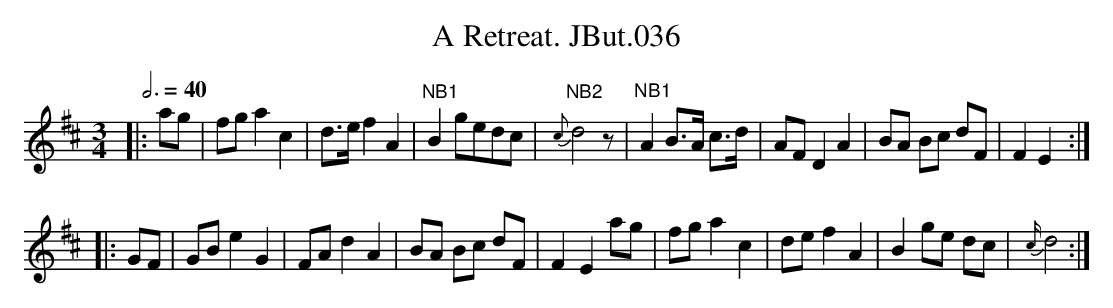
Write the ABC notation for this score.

X:1
T:Retreat. JBut.036, A
M:3/4
L:1/8
Q:3/4=40
K:D
|:ag|fga2c2|d>ef2A2|"NB1"B2gedc|"NB2"{c}d4z|"^NB1"A2B>A c>d|AFD2A2|BA Bc dF|F2E2:|
|:GF|GBe2G2|FAd2A2|BA Bc dF|F2E2ag|fga2c2|def2A2|B2ge dc|{c/}d4:|
